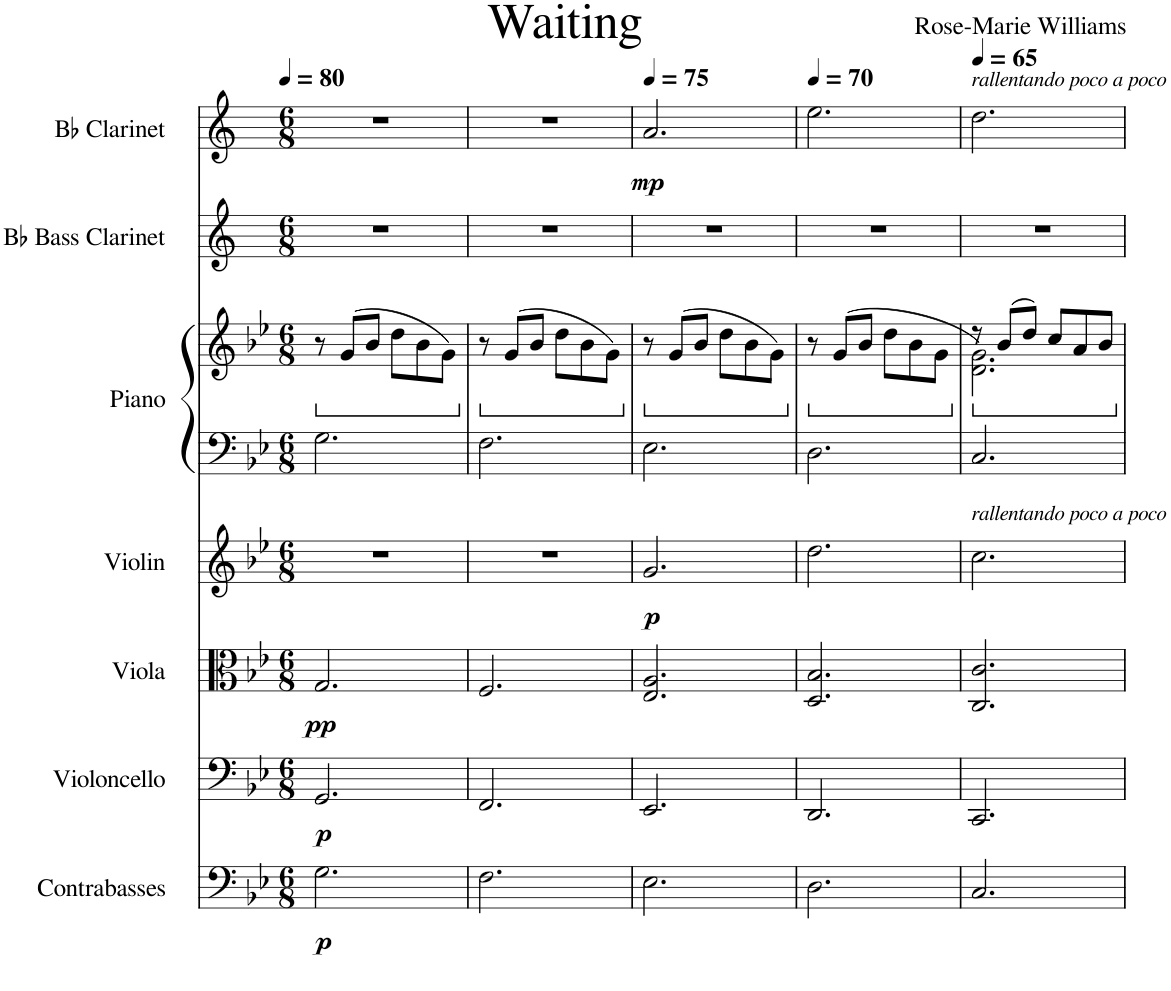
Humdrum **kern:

**kern	**dynam	**kern	**dynam	**kern	**dynam	**kern	**dynam	**kern	**kern	**kern	**kern	**dynam
*part7	*part7	*part6	*part6	*part5	*part5	*part4	*part4	*part3	*part3	*part2	*part1	*part1
*staff8	*staff8	*staff7	*staff7	*staff6	*staff6	*staff5	*staff5	*staff4	*staff3	*staff2	*staff1	*staff1
*I"Contrabasses	*	*I"Violoncello	*	*I"Viola	*	*I"Violin	*	*I"Piano	*	*I"Bb Bass Clarinet	*I"Bb Clarinet	*
*I'Cbs.	*	*I'Vc.	*	*I'Vla.	*	*I'Vln.	*	*I'Pno.	*	*I'Bb B. Cl.	*I'Bb Cl.	*
*clefF4	*	*clefF4	*	*clefC3	*	*clefG2	*	*clefF4	*clefG2	*clefG2	*clefG2	*
*Trd7c12	*	*	*	*	*	*	*	*	*	*Trd8c14	*Trd1c2	*
*k[b-e-]	*	*k[b-e-]	*	*k[b-e-]	*	*k[b-e-]	*	*k[b-e-]	*k[b-e-]	*k[]	*k[]	*
*M6/8	*	*M6/8	*	*M6/8	*	*M6/8	*	*M6/8	*M6/8	*M6/8	*M6/8	*
*MM80	*	*MM80	*	*MM80	*	*MM80	*	*MM80	*MM80	*MM80	*MM80	*
*	*	*	*	*	*	*	*	*	*ped	*	*	*
=1	=1	=1	=1	=1	=1	=1	=1	=1	=1	=1	=1	=1
!	!LO:DY:b	!	!LO:DY:b	!	!LO:DY:b	!	!	!	!	!	!	!
2.G\	p	2.GG/	p	2.G/	pp	2.r	.	2.G\	8r	2.r	2.r	.
.	.	.	.	.	.	.	.	.	(>8g/L	.	.	.
.	.	.	.	.	.	.	.	.	8b-/J	.	.	.
.	.	.	.	.	.	.	.	.	8dd\L	.	.	.
.	.	.	.	.	.	.	.	.	8b-\	.	.	.
.	.	.	.	.	.	.	.	.	8g\J)	.	.	.
=2	=2	=2	=2	=2	=2	=2	=2	=2	=2	=2	=2	=2
*	*	*	*	*	*	*	*	*	*Xped	*	*	*
*	*	*	*	*	*	*	*	*	*ped	*	*	*
2.F\	.	2.FF/	.	2.F/	.	2.r	.	2.F\	8r	2.r	2.r	.
.	.	.	.	.	.	.	.	.	(>8g/L	.	.	.
.	.	.	.	.	.	.	.	.	8b-/J	.	.	.
.	.	.	.	.	.	.	.	.	8dd\L	.	.	.
.	.	.	.	.	.	.	.	.	8b-\	.	.	.
.	.	.	.	.	.	.	.	.	8g\J)	.	.	.
=3	=3	=3	=3	=3	=3	=3	=3	=3	=3	=3	=3	=3
*	*	*	*	*	*	*	*	*	*Xped	*	*	*
*	*	*	*	*	*	*	*	*	*ped	*	*	*
*	*	*	*	*	*	*	*	*	*	*	*MM75	*
!	!	!	!	!	!	!	!LO:DY:b	!	!	!	!	!LO:DY:b
2.E-\	.	2.EE-/	.	2.E-/ 2.A/	.	2.g/	p	2.E-\	8r	2.r	2.a/	mp
.	.	.	.	.	.	.	.	.	(>8g/L	.	.	.
.	.	.	.	.	.	.	.	.	8b-/J	.	.	.
.	.	.	.	.	.	.	.	.	8dd\L	.	.	.
.	.	.	.	.	.	.	.	.	8b-\	.	.	.
.	.	.	.	.	.	.	.	.	8g\J)	.	.	.
=4	=4	=4	=4	=4	=4	=4	=4	=4	=4	=4	=4	=4
*	*	*	*	*	*	*	*	*	*Xped	*	*	*
*	*	*	*	*	*	*	*	*	*ped	*	*	*
*	*	*	*	*	*	*	*	*	*	*	*MM70	*
2.D\	.	2.DD/	.	2.D/ 2.B-/	.	2.dd\	.	2.D\	8r	2.r	2.ee\	.
.	.	.	.	.	.	.	.	.	(>8g/L	.	.	.
.	.	.	.	.	.	.	.	.	8b-/J	.	.	.
.	.	.	.	.	.	.	.	.	8dd\L	.	.	.
.	.	.	.	.	.	.	.	.	8b-\	.	.	.
.	.	.	.	.	.	.	.	.	8g\J	.	.	.
=5	=5	=5	=5	=5	=5	=5	=5	=5	=5	=5	=5	=5
*	*	*	*	*	*	*	*	*	*Xped	*	*	*
*	*	*	*	*	*	*	*	*	*ped	*	*	*
*	*	*	*	*	*	*	*	*	*	*	*MM65	*
*	*	*	*	*	*	*	*	*	*^	*	*	*
!	!	!	!	!	!	!	!	!	!	!	!	!LO:TX:a:i:t=rallentando poco a poco	!
!	!	!	!	!	!	!LO:TX:a:i:t=rallentando poco a poco	!	!	!	!	!	!	!
2.C/	.	2.CC/	.	2.C/ 2.c/	.	2.cc\	.	2.C/	8r	2.d\ 2.g\)	2.r	2.dd\	.
.	.	.	.	.	.	.	.	.	(>8b-/L	.	.	.	.
.	.	.	.	.	.	.	.	.	8dd/J)	.	.	.	.
.	.	.	.	.	.	.	.	.	8cc/L	.	.	.	.
.	.	.	.	.	.	.	.	.	8a/	.	.	.	.
.	.	.	.	.	.	.	.	.	8b-/J	.	.	.	.
*	*	*	*	*	*	*	*	*	*v	*v	*	*	*
*	*	*	*	*	*	*	*	*	*Xped	*	*	*
=	=	=	=	=	=	=	=	=	=	=	=	=
*-	*-	*-	*-	*-	*-	*-	*-	*-	*-	*-	*-	*-
